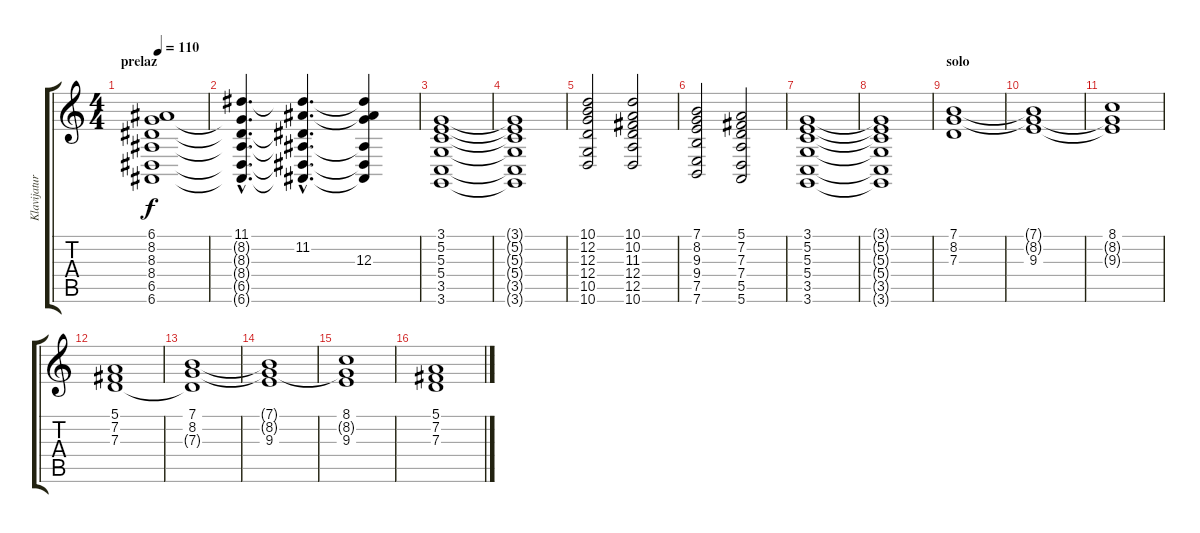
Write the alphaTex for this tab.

\track ("Klavijature 1" "Klavijatur") {instrument pad8sweep}
\staff {score tabs}
\tuning (E4 B3 G3 D3 A2 E2) {hide}
\ts (4 4)
\section ("" "prelaz")
\tempo 110
\clef g2
\ks c
(6.1 8.2 8.3 8.4 6.5 6.6).1{dy f} |
(11.1{hac} 8.2{hac t} 8.3{hac t} 8.4{hac t} 6.5{hac t} 6.6{hac t}).4{d} (11.1{hac t} 11.2{hac} 8.3{hac t} 8.4{hac t} 6.5{hac t} 6.6{hac t}).4{d} (11.1{t} 11.2{t} 12.3 8.4{t} 6.5{t} 6.6{t}).4 |
(3.1 5.2 5.3 5.4 3.5 3.6).1 |
(3.1{t} 5.2{t} 5.3{t} 5.4{t} 3.5{t} 3.6{t}).1 |
(10.1 12.2 12.3 12.4 10.5 10.6).2 (10.1 10.2 11.3 12.4 12.5 10.6).2 |
(7.1 8.2 9.3 9.4 7.5 7.6).2 (5.1 7.2 7.3 7.4 5.5 5.6).2 |
(3.1 5.2 5.3 5.4 3.5 3.6).1 |
(3.1{t} 5.2{t} 5.3{t} 5.4{t} 3.5{t} 3.6{t}).1 |
\section ("" "solo")
(7.1 8.2 7.3).1{volume 8 instrument stringensemble1} |
(7.1{t} 8.2{t} 9.3).1 |
(8.1 8.2{t} 9.3{t}).1 |
(5.1 7.2 7.3).1 |
(7.1 8.2 7.3{t}).1 |
(7.1{t} 8.2{t} 9.3).1 |
(8.1 8.2{t} 9.3).1 |
(5.1 7.2 7.3).1
